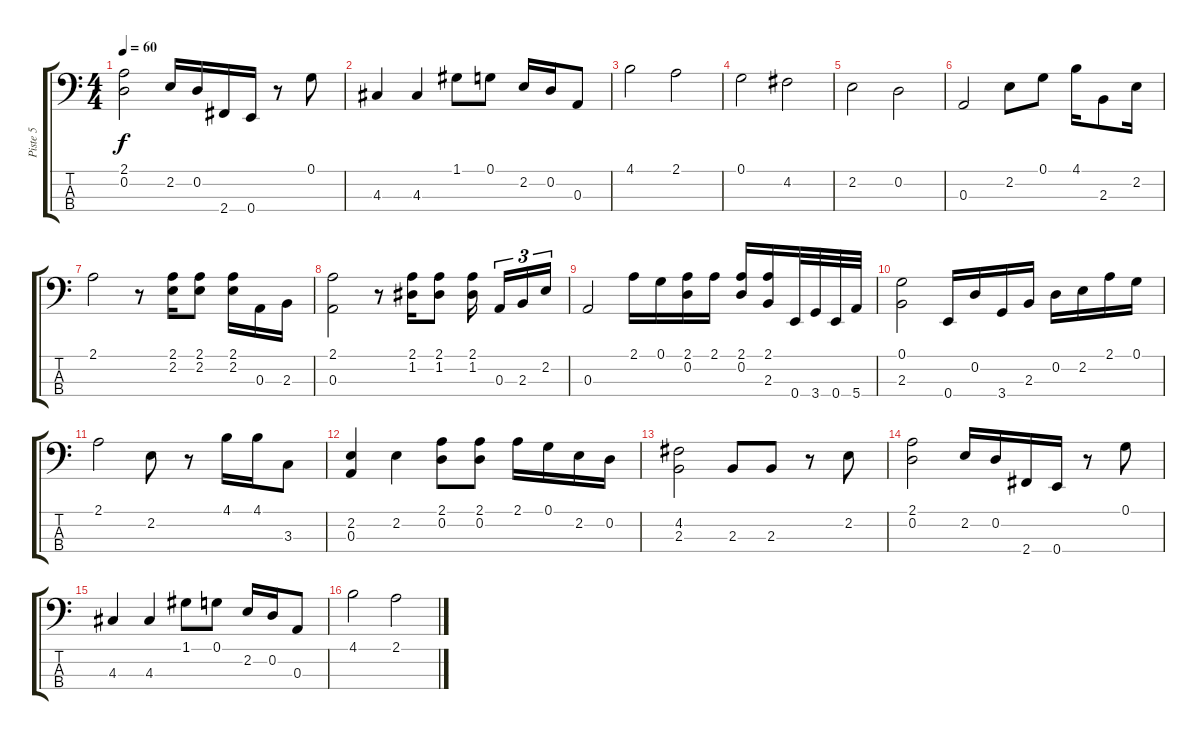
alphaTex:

\track ("Piste 5" "Piste 5") {instrument electricbassfinger}
\staff {score tabs}
\tuning (G2 D2 A1 E1) {hide}
\ts (4 4)
\tempo 60
\clef f4
\ks c
(2.1 0.2).2{dy f} 2.2.16 0.2.16 2.4.16 0.4.16 r.8 0.1.8 |
4.3.4 4.3.4 1.1.8 0.1.8 2.2.16 0.2.16 0.3.8 |
4.1.2 2.1.2 |
0.1.2 4.2.2 |
2.2.2 0.2.2 |
0.3.2 2.2.8 0.1.8 4.1.16 2.3.8 2.2.16 |
2.1.2 r.8 (2.1 2.2).16 (2.1 2.2).8 (2.1 2.2).16 0.3.16 2.3.16 |
(2.1 0.3).2 r.8 (2.1 1.2).16 (2.1 1.2).8 (2.1 1.2).16 0.3.16{tu (3 2)} 2.3.16{tu (3 2)} 2.2.16{tu (3 2)} |
0.3.2 2.1.16 0.1.16 (2.1 0.2).16 2.1.16 (2.1 0.2).16 (2.1 2.3).16 0.4.32 3.4.32 0.4.32 5.4.32 |
(0.1 2.3).2 0.4.16 0.2.16 3.4.16 2.3.16 0.2.16 2.2.16 2.1.16 0.1.16 |
2.1.2 2.2.8 r.8 4.1.16 4.1.16 3.3.8 |
(2.2 0.3).4 2.2.4 (2.1 0.2).8 (2.1 0.2).8 2.1.16 0.1.16 2.2.16 0.2.16 |
(4.2 2.3).2 2.3.8 2.3.8 r.8 2.2.8 |
(2.1 0.2).2 2.2.16 0.2.16 2.4.16 0.4.16 r.8 0.1.8 |
4.3.4 4.3.4 1.1.8 0.1.8 2.2.16 0.2.16 0.3.8 |
4.1.2 2.1.2
